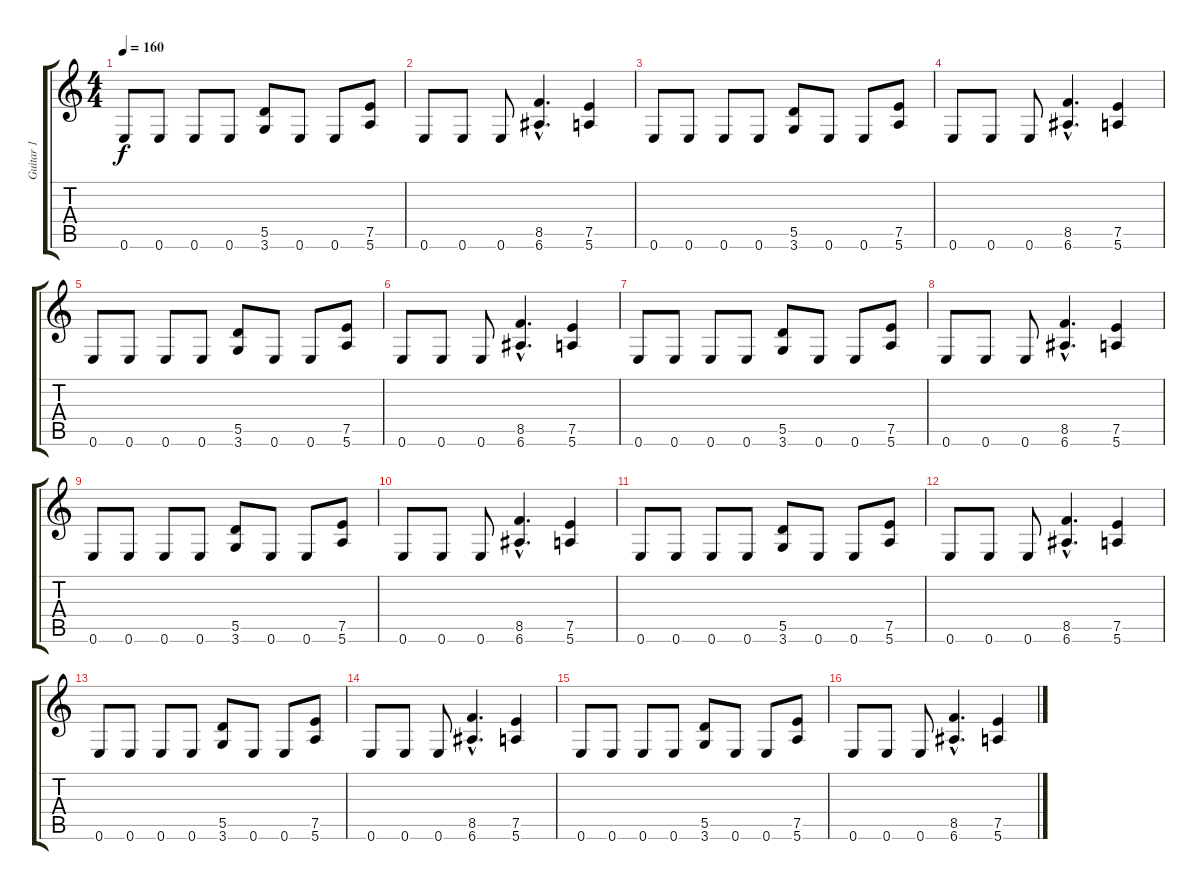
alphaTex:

\track ("Guitar 1" "Guitar 1") {instrument distortionguitar}
\staff {score tabs}
\tuning (E4 B3 G3 D3 A2 E2) {hide}
\ts (4 4)
\tempo 160
\clef g2
\ks c
0.6.8{dy f} 0.6.8 0.6.8 0.6.8 (5.5 3.6).8 0.6.8 0.6.8 (7.5 5.6).8 |
0.6.8 0.6.8 0.6.8 (8.5{hac} 6.6{hac}).4{d} (7.5 5.6).4 |
0.6.8 0.6.8 0.6.8 0.6.8 (5.5 3.6).8 0.6.8 0.6.8 (7.5 5.6).8 |
0.6.8 0.6.8 0.6.8 (8.5{hac} 6.6{hac}).4{d} (7.5 5.6).4 |
0.6.8 0.6.8 0.6.8 0.6.8 (5.5 3.6).8 0.6.8 0.6.8 (7.5 5.6).8 |
0.6.8 0.6.8 0.6.8 (8.5{hac} 6.6{hac}).4{d} (7.5 5.6).4 |
0.6.8 0.6.8 0.6.8 0.6.8 (5.5 3.6).8 0.6.8 0.6.8 (7.5 5.6).8 |
0.6.8 0.6.8 0.6.8 (8.5{hac} 6.6{hac}).4{d} (7.5 5.6).4 |
0.6.8 0.6.8 0.6.8 0.6.8 (5.5 3.6).8 0.6.8 0.6.8 (7.5 5.6).8 |
0.6.8 0.6.8 0.6.8 (8.5{hac} 6.6{hac}).4{d} (7.5 5.6).4 |
0.6.8 0.6.8 0.6.8 0.6.8 (5.5 3.6).8 0.6.8 0.6.8 (7.5 5.6).8 |
0.6.8 0.6.8 0.6.8 (8.5{hac} 6.6{hac}).4{d} (7.5 5.6).4 |
0.6.8 0.6.8 0.6.8 0.6.8 (5.5 3.6).8 0.6.8 0.6.8 (7.5 5.6).8 |
0.6.8 0.6.8 0.6.8 (8.5{hac} 6.6{hac}).4{d} (7.5 5.6).4 |
0.6.8 0.6.8 0.6.8 0.6.8 (5.5 3.6).8 0.6.8 0.6.8 (7.5 5.6).8 |
0.6.8 0.6.8 0.6.8 (8.5{hac} 6.6{hac}).4{d} (7.5 5.6).4
